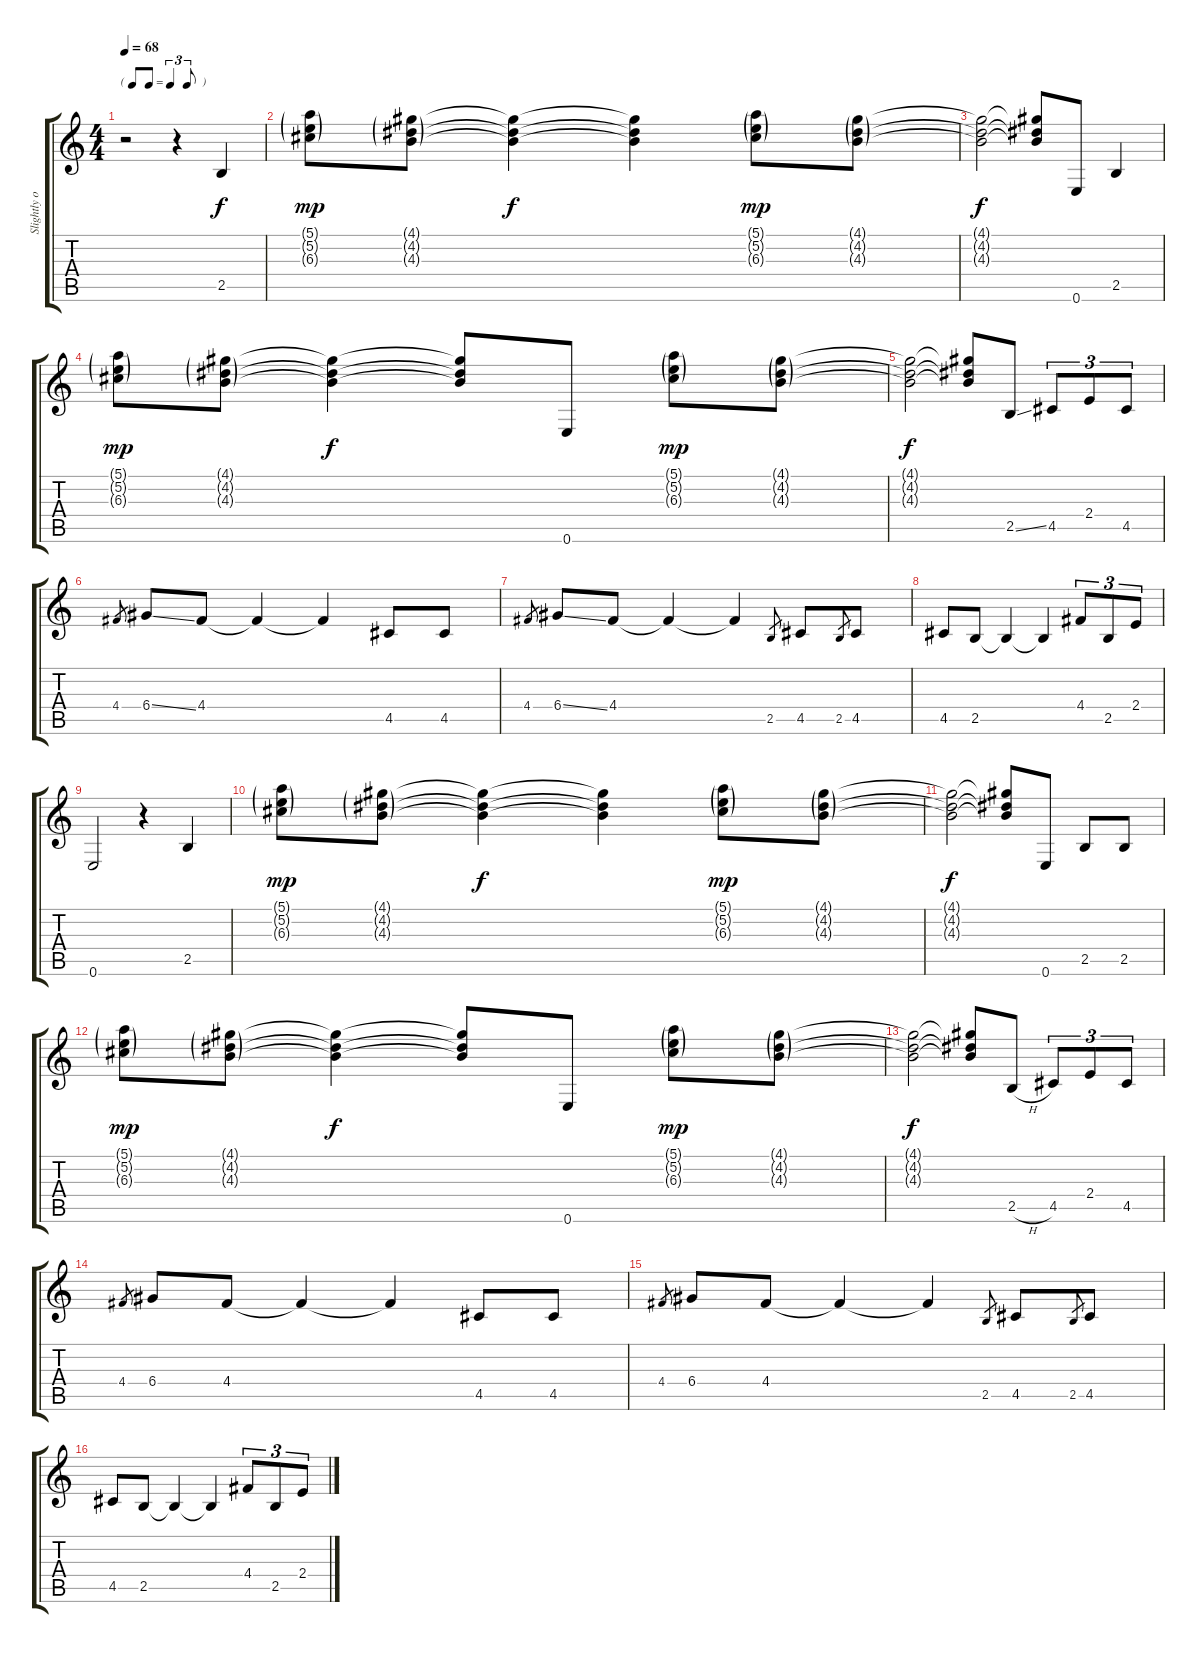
\track ("Slightly overdriven Les Paul" "Slightly o") {instrument overdrivenguitar}
\staff {score tabs}
\tuning (E4 B3 G3 D3 A2 E2) {hide}
\ts (4 4)
\tf triplet8th
\tempo 68
\clef g2
\ks c
r.2{dy f instrument overdrivenguitar} r.4 2.5.4 |
(5.1{g} 5.2{g} 6.3{g}).8{dy mp} (4.1{g} 4.2{g} 4.3{g}).8 (4.1{t} 4.2{t} 4.3{t}).4{dy f} (4.1{t} 4.2{t} 4.3{t}).4 (5.1{g} 5.2{g} 6.3{g}).8{dy mp} (4.1{g} 4.2{g} 4.3{g}).8 |
(4.1{t} 4.2{t} 4.3{t}).2{dy f} (4.1{t} 4.2{t} 4.3{t}).8 0.6.8 2.5.4 |
(5.1{g} 5.2{g} 6.3{g}).8{dy mp} (4.1{g} 4.2{g} 4.3{g}).8 (4.1{t} 4.2{t} 4.3{t}).4{dy f} (4.1{t} 4.2{t} 4.3{t}).8 0.6.8 (5.1{g} 5.2{g} 6.3{g}).8{dy mp} (4.1{g} 4.2{g} 4.3{g}).8 |
(4.1{t} 4.2{t} 4.3{t}).2{dy f} (4.1{t} 4.2{t} 4.3{t}).8 2.5{ss}.8 4.5.8{tu (3 2)} 2.4.8{tu (3 2)} 4.5.8{tu (3 2)} |
4.4.8{gr} 6.4{ss}.8 4.4.8 4.4{t}.4 4.4{t}.4 4.5.8 4.5.8 |
4.4.8{gr} 6.4{ss}.8 4.4.8 4.4{t}.4 4.4{t}.4 2.5.8{gr} 4.5.8 2.5.8{gr} 4.5.8 |
4.5.8 2.5.8 2.5{t}.4 2.5{t}.4 4.4.8{tu (3 2)} 2.5.8{tu (3 2)} 2.4.8{tu (3 2)} |
0.6.2 r.4 2.5.4 |
(5.1{g} 5.2{g} 6.3{g}).8{dy mp} (4.1{g} 4.2{g} 4.3{g}).8 (4.1{t} 4.2{t} 4.3{t}).4{dy f} (4.1{t} 4.2{t} 4.3{t}).4 (5.1{g} 5.2{g} 6.3{g}).8{dy mp} (4.1{g} 4.2{g} 4.3{g}).8 |
(4.1{t} 4.2{t} 4.3{t}).2{dy f} (4.1{t} 4.2{t} 4.3{t}).8 0.6.8 2.5.8 2.5.8 |
(5.1{g} 5.2{g} 6.3{g}).8{dy mp} (4.1{g} 4.2{g} 4.3{g}).8 (4.1{t} 4.2{t} 4.3{t}).4{dy f} (4.1{t} 4.2{t} 4.3{t}).8 0.6.8 (5.1{g} 5.2{g} 6.3{g}).8{dy mp} (4.1{g} 4.2{g} 4.3{g}).8 |
(4.1{t} 4.2{t} 4.3{t}).2{dy f} (4.1{t} 4.2{t} 4.3{t}).8 2.5{h}.8 4.5.8{tu (3 2)} 2.4.8{tu (3 2)} 4.5.8{tu (3 2)} |
4.4.8{gr} 6.4.8 4.4.8 4.4{t}.4 4.4{t}.4 4.5.8 4.5.8 |
4.4.8{gr} 6.4.8 4.4.8 4.4{t}.4 4.4{t}.4 2.5.8{gr} 4.5.8 2.5.8{gr} 4.5.8 |
4.5.8 2.5.8 2.5{t}.4 2.5{t}.4 4.4.8{tu (3 2)} 2.5.8{tu (3 2)} 2.4.8{tu (3 2)}
